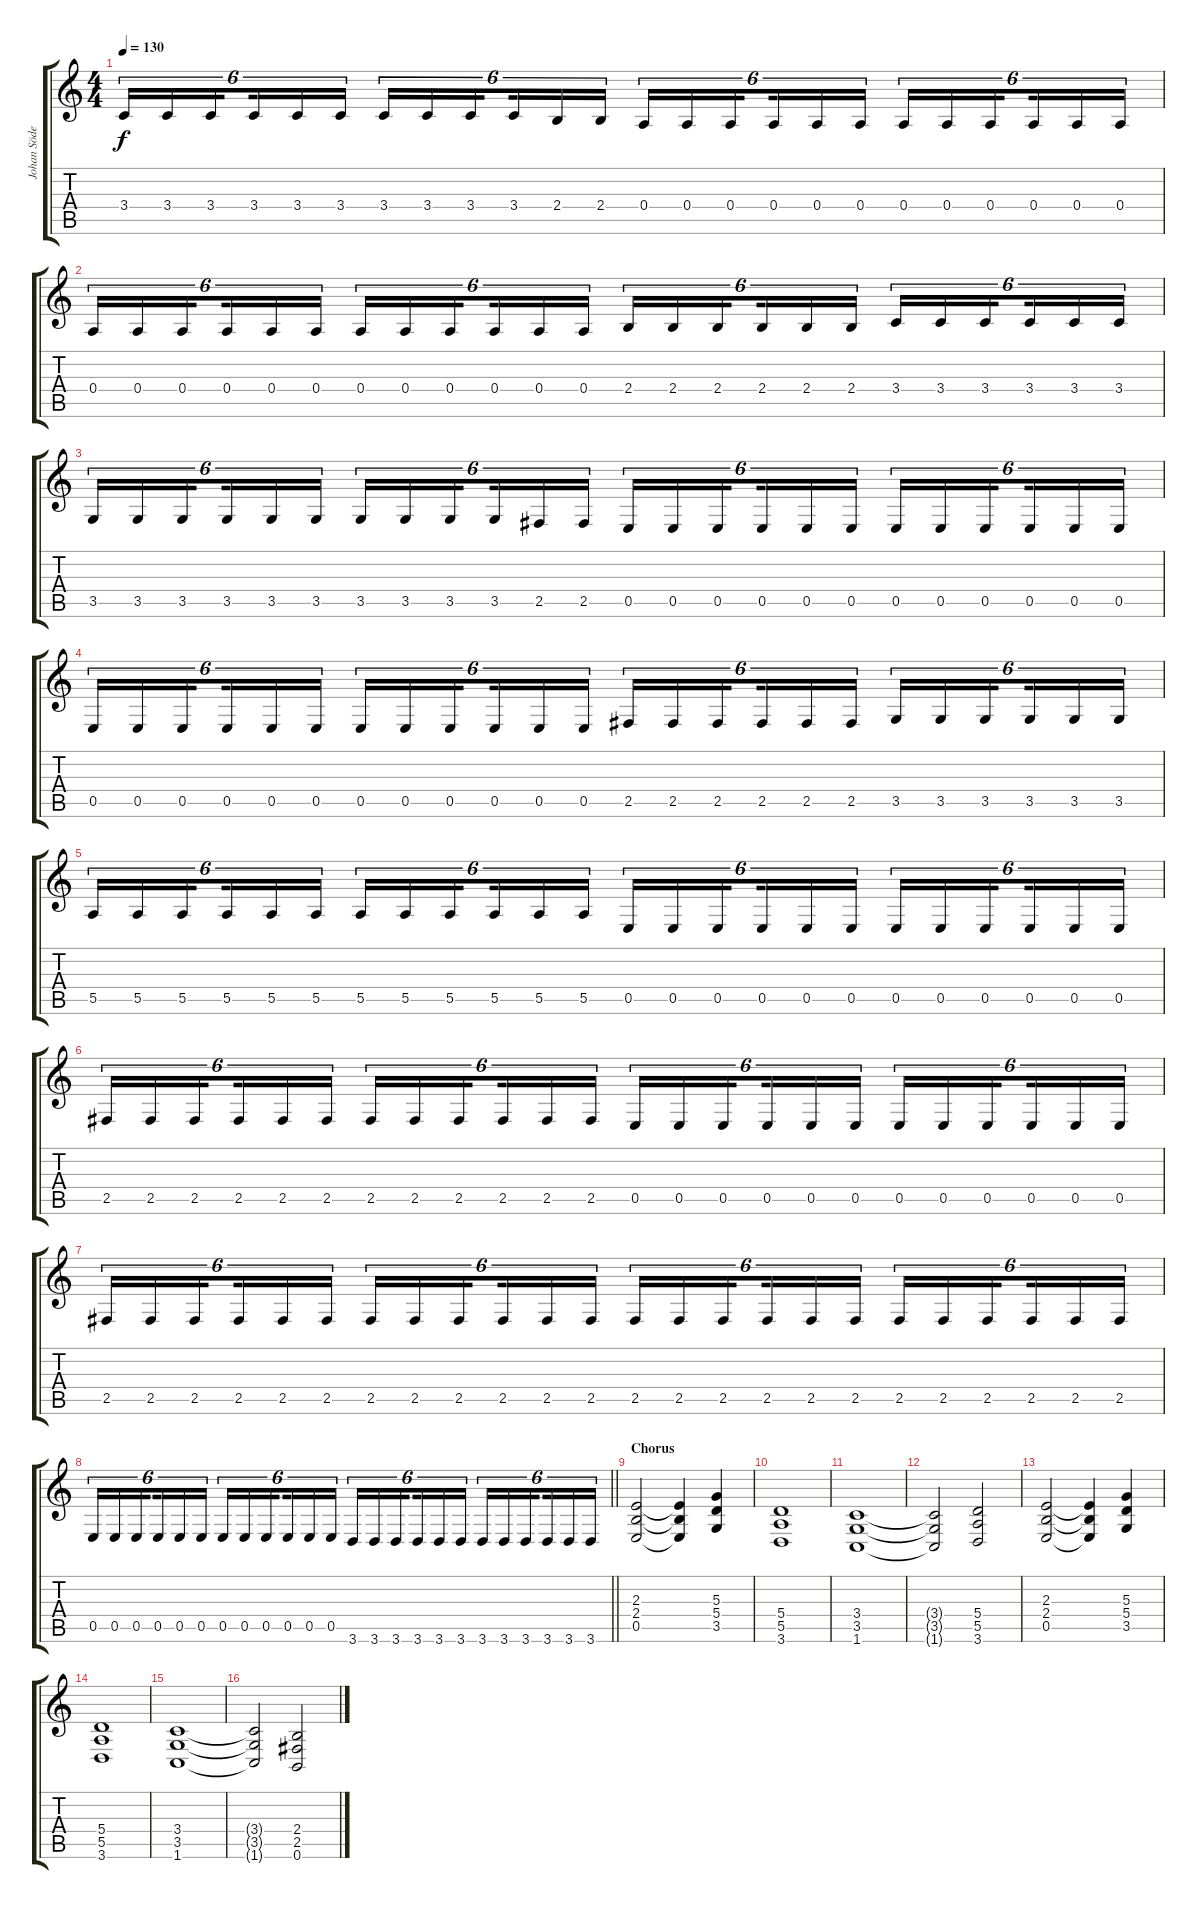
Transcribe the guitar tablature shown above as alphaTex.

\track ("Johan Söderberg" "Johan Söde") {instrument distortionguitar}
\staff {score tabs}
\tuning (B3 Gb3 D3 A2 E2 B1) {hide}
\ts (4 4)
\tempo 130
\clef g2
\ks c
3.4.16{tu (6 4) dy f} 3.4.16{tu (6 4)} 3.4.16{tu (6 4) beam splitsecondary} 3.4.16{tu (6 4)} 3.4.16{tu (6 4)} 3.4.16{tu (6 4)} 3.4.16{tu (6 4)} 3.4.16{tu (6 4)} 3.4.16{tu (6 4) beam splitsecondary} 3.4.16{tu (6 4)} 2.4.16{tu (6 4)} 2.4.16{tu (6 4)} 0.4.16{tu (6 4)} 0.4.16{tu (6 4)} 0.4.16{tu (6 4) beam splitsecondary} 0.4.16{tu (6 4)} 0.4.16{tu (6 4)} 0.4.16{tu (6 4)} 0.4.16{tu (6 4)} 0.4.16{tu (6 4)} 0.4.16{tu (6 4) beam splitsecondary} 0.4.16{tu (6 4)} 0.4.16{tu (6 4)} 0.4.16{tu (6 4)} |
0.4.16{tu (6 4)} 0.4.16{tu (6 4)} 0.4.16{tu (6 4) beam splitsecondary} 0.4.16{tu (6 4)} 0.4.16{tu (6 4)} 0.4.16{tu (6 4)} 0.4.16{tu (6 4)} 0.4.16{tu (6 4)} 0.4.16{tu (6 4) beam splitsecondary} 0.4.16{tu (6 4)} 0.4.16{tu (6 4)} 0.4.16{tu (6 4)} 2.4.16{tu (6 4)} 2.4.16{tu (6 4)} 2.4.16{tu (6 4) beam splitsecondary} 2.4.16{tu (6 4)} 2.4.16{tu (6 4)} 2.4.16{tu (6 4)} 3.4.16{tu (6 4)} 3.4.16{tu (6 4)} 3.4.16{tu (6 4) beam splitsecondary} 3.4.16{tu (6 4)} 3.4.16{tu (6 4)} 3.4.16{tu (6 4)} |
3.5.16{tu (6 4)} 3.5.16{tu (6 4)} 3.5.16{tu (6 4) beam splitsecondary} 3.5.16{tu (6 4)} 3.5.16{tu (6 4)} 3.5.16{tu (6 4)} 3.5.16{tu (6 4)} 3.5.16{tu (6 4)} 3.5.16{tu (6 4) beam splitsecondary} 3.5.16{tu (6 4)} 2.5.16{tu (6 4)} 2.5.16{tu (6 4)} 0.5.16{tu (6 4)} 0.5.16{tu (6 4)} 0.5.16{tu (6 4) beam splitsecondary} 0.5.16{tu (6 4)} 0.5.16{tu (6 4)} 0.5.16{tu (6 4)} 0.5.16{tu (6 4)} 0.5.16{tu (6 4)} 0.5.16{tu (6 4) beam splitsecondary} 0.5.16{tu (6 4)} 0.5.16{tu (6 4)} 0.5.16{tu (6 4)} |
0.5.16{tu (6 4)} 0.5.16{tu (6 4)} 0.5.16{tu (6 4) beam splitsecondary} 0.5.16{tu (6 4)} 0.5.16{tu (6 4)} 0.5.16{tu (6 4)} 0.5.16{tu (6 4)} 0.5.16{tu (6 4)} 0.5.16{tu (6 4) beam splitsecondary} 0.5.16{tu (6 4)} 0.5.16{tu (6 4)} 0.5.16{tu (6 4)} 2.5.16{tu (6 4)} 2.5.16{tu (6 4)} 2.5.16{tu (6 4) beam splitsecondary} 2.5.16{tu (6 4)} 2.5.16{tu (6 4)} 2.5.16{tu (6 4)} 3.5.16{tu (6 4)} 3.5.16{tu (6 4)} 3.5.16{tu (6 4) beam splitsecondary} 3.5.16{tu (6 4)} 3.5.16{tu (6 4)} 3.5.16{tu (6 4)} |
5.5.16{tu (6 4)} 5.5.16{tu (6 4)} 5.5.16{tu (6 4) beam splitsecondary} 5.5.16{tu (6 4)} 5.5.16{tu (6 4)} 5.5.16{tu (6 4)} 5.5.16{tu (6 4)} 5.5.16{tu (6 4)} 5.5.16{tu (6 4) beam splitsecondary} 5.5.16{tu (6 4)} 5.5.16{tu (6 4)} 5.5.16{tu (6 4)} 0.5.16{tu (6 4)} 0.5.16{tu (6 4)} 0.5.16{tu (6 4) beam splitsecondary} 0.5.16{tu (6 4)} 0.5.16{tu (6 4)} 0.5.16{tu (6 4)} 0.5.16{tu (6 4)} 0.5.16{tu (6 4)} 0.5.16{tu (6 4) beam splitsecondary} 0.5.16{tu (6 4)} 0.5.16{tu (6 4)} 0.5.16{tu (6 4)} |
2.5.16{tu (6 4)} 2.5.16{tu (6 4)} 2.5.16{tu (6 4) beam splitsecondary} 2.5.16{tu (6 4)} 2.5.16{tu (6 4)} 2.5.16{tu (6 4)} 2.5.16{tu (6 4)} 2.5.16{tu (6 4)} 2.5.16{tu (6 4) beam splitsecondary} 2.5.16{tu (6 4)} 2.5.16{tu (6 4)} 2.5.16{tu (6 4)} 0.5.16{tu (6 4)} 0.5.16{tu (6 4)} 0.5.16{tu (6 4) beam splitsecondary} 0.5.16{tu (6 4)} 0.5.16{tu (6 4)} 0.5.16{tu (6 4)} 0.5.16{tu (6 4)} 0.5.16{tu (6 4)} 0.5.16{tu (6 4) beam splitsecondary} 0.5.16{tu (6 4)} 0.5.16{tu (6 4)} 0.5.16{tu (6 4)} |
2.5.16{tu (6 4)} 2.5.16{tu (6 4)} 2.5.16{tu (6 4) beam splitsecondary} 2.5.16{tu (6 4)} 2.5.16{tu (6 4)} 2.5.16{tu (6 4)} 2.5.16{tu (6 4)} 2.5.16{tu (6 4)} 2.5.16{tu (6 4) beam splitsecondary} 2.5.16{tu (6 4)} 2.5.16{tu (6 4)} 2.5.16{tu (6 4)} 2.5.16{tu (6 4)} 2.5.16{tu (6 4)} 2.5.16{tu (6 4) beam splitsecondary} 2.5.16{tu (6 4)} 2.5.16{tu (6 4)} 2.5.16{tu (6 4)} 2.5.16{tu (6 4)} 2.5.16{tu (6 4)} 2.5.16{tu (6 4) beam splitsecondary} 2.5.16{tu (6 4)} 2.5.16{tu (6 4)} 2.5.16{tu (6 4)} |
\barLineRight lightlight
0.5.16{tu (6 4)} 0.5.16{tu (6 4)} 0.5.16{tu (6 4) beam splitsecondary} 0.5.16{tu (6 4)} 0.5.16{tu (6 4)} 0.5.16{tu (6 4)} 0.5.16{tu (6 4)} 0.5.16{tu (6 4)} 0.5.16{tu (6 4) beam splitsecondary} 0.5.16{tu (6 4)} 0.5.16{tu (6 4)} 0.5.16{tu (6 4)} 3.6.16{tu (6 4)} 3.6.16{tu (6 4)} 3.6.16{tu (6 4) beam splitsecondary} 3.6.16{tu (6 4)} 3.6.16{tu (6 4)} 3.6.16{tu (6 4)} 3.6.16{tu (6 4)} 3.6.16{tu (6 4)} 3.6.16{tu (6 4) beam splitsecondary} 3.6.16{tu (6 4)} 3.6.16{tu (6 4)} 3.6.16{tu (6 4)} |
\section ("" "Chorus")
(2.3 2.4 0.5).2 (2.3{t} 2.4{t} 0.5{t}).4 (5.3 5.4 3.5).4 |
(5.4 5.5 3.6).1 |
(3.4 3.5 1.6).1 |
(3.4{t} 3.5{t} 1.6{t}).2 (5.4 5.5 3.6).2 |
(2.3 2.4 0.5).2 (2.3{t} 2.4{t} 0.5{t}).4 (5.3 5.4 3.5).4 |
(5.4 5.5 3.6).1 |
(3.4 3.5 1.6).1 |
(3.4{t} 3.5{t} 1.6{t}).2 (2.4 2.5 0.6).2
